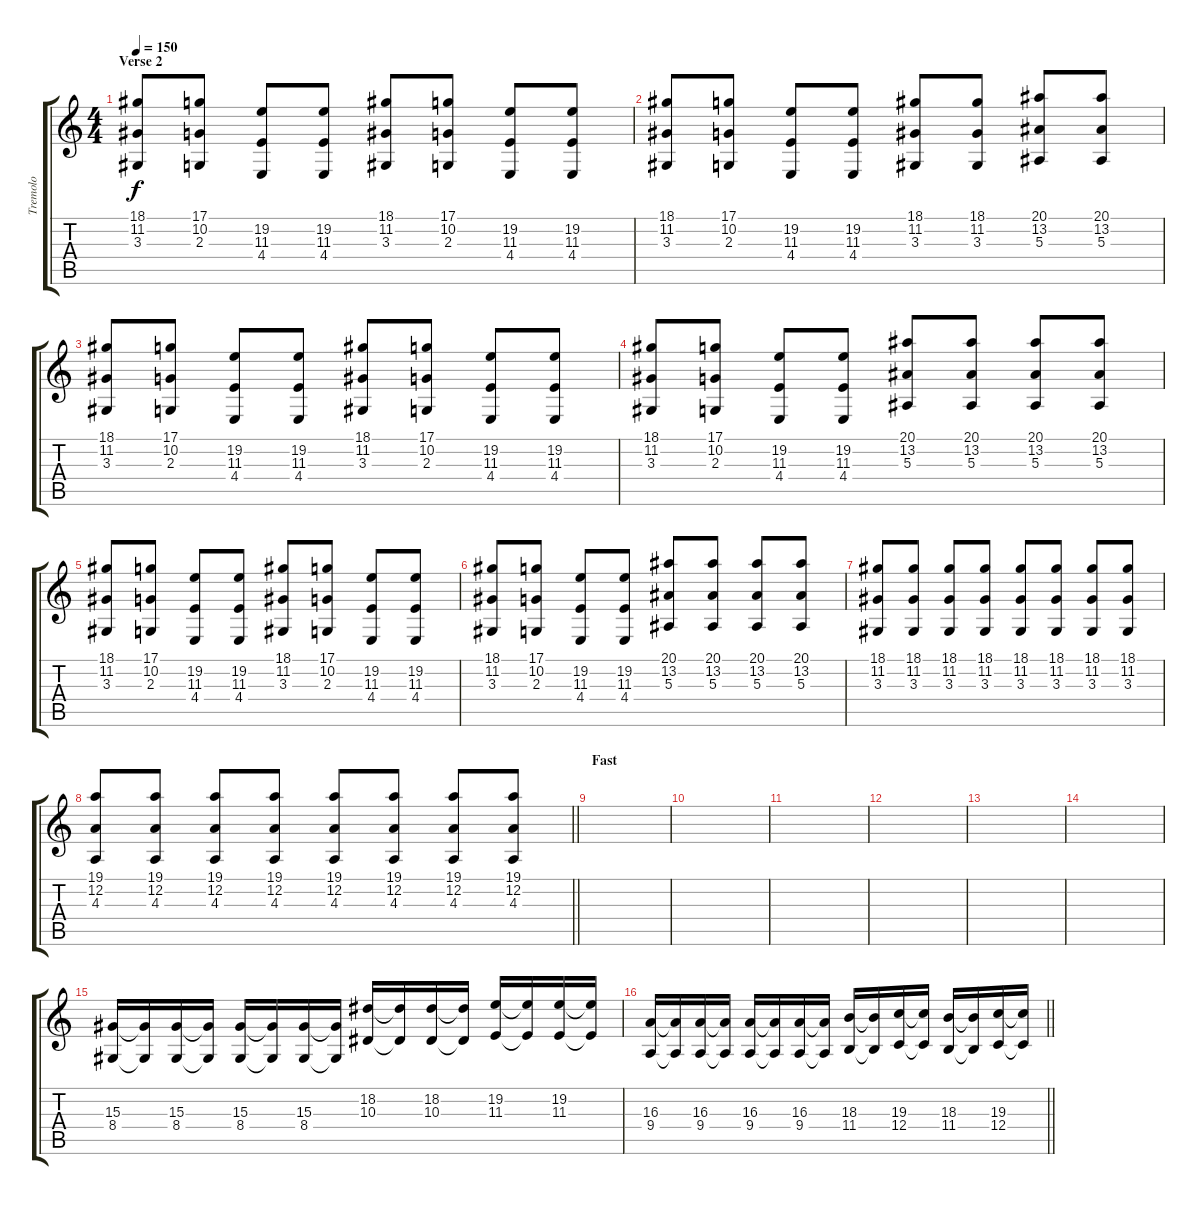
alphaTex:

\track ("Tremolo" "Tremolo") {instrument pizzicatostrings}
\staff {score tabs}
\tuning (D4 A3 F3 C3 G2 D2) {hide}
\ts (4 4)
\section ("" "Verse 2")
\tempo 150
\clef g2
\ks c
(18.1 11.2 3.3).8{dy f} (17.1 10.2 2.3).8 (19.2 11.3 4.4).8 (19.2 11.3 4.4).8 (18.1 11.2 3.3).8 (17.1 10.2 2.3).8 (19.2 11.3 4.4).8 (19.2 11.3 4.4).8 |
(18.1 11.2 3.3).8 (17.1 10.2 2.3).8 (19.2 11.3 4.4).8 (19.2 11.3 4.4).8 (18.1 11.2 3.3).8 (18.1 11.2 3.3).8 (20.1 13.2 5.3).8 (20.1 13.2 5.3).8 |
(18.1 11.2 3.3).8 (17.1 10.2 2.3).8 (19.2 11.3 4.4).8 (19.2 11.3 4.4).8 (18.1 11.2 3.3).8 (17.1 10.2 2.3).8 (19.2 11.3 4.4).8 (19.2 11.3 4.4).8 |
(18.1 11.2 3.3).8 (17.1 10.2 2.3).8 (19.2 11.3 4.4).8 (19.2 11.3 4.4).8 (20.1 13.2 5.3).8 (20.1 13.2 5.3).8 (20.1 13.2 5.3).8 (20.1 13.2 5.3).8 |
(18.1 11.2 3.3).8 (17.1 10.2 2.3).8 (19.2 11.3 4.4).8 (19.2 11.3 4.4).8 (18.1 11.2 3.3).8 (17.1 10.2 2.3).8 (19.2 11.3 4.4).8 (19.2 11.3 4.4).8 |
(18.1 11.2 3.3).8 (17.1 10.2 2.3).8 (19.2 11.3 4.4).8 (19.2 11.3 4.4).8 (20.1 13.2 5.3).8 (20.1 13.2 5.3).8 (20.1 13.2 5.3).8 (20.1 13.2 5.3).8 |
(18.1 11.2 3.3).8 (18.1 11.2 3.3).8 (18.1 11.2 3.3).8 (18.1 11.2 3.3).8 (18.1 11.2 3.3).8 (18.1 11.2 3.3).8 (18.1 11.2 3.3).8 (18.1 11.2 3.3).8 |
\barLineRight lightlight
(19.1 12.2 4.3).8 (19.1 12.2 4.3).8 (19.1 12.2 4.3).8 (19.1 12.2 4.3).8 (19.1 12.2 4.3).8 (19.1 12.2 4.3).8 (19.1 12.2 4.3).8 (19.1 12.2 4.3).8 |
\section ("" "Fast")
|
|
|
|
|
|
(15.3 8.4).16 (15.3{t} 8.4{t}).16 (15.3 8.4).16 (15.3{t} 8.4{t}).16 (15.3 8.4).16 (15.3{t} 8.4{t}).16 (15.3 8.4).16 (15.3{t} 8.4{t}).16 (18.2 10.3).16 (18.2{t} 10.3{t}).16 (18.2 10.3).16 (18.2{t} 10.3{t}).16 (19.2 11.3).16 (19.2{t} 11.3{t}).16 (19.2 11.3).16 (19.2{t} 11.3{t}).16 |
\barLineRight lightlight
(16.3 9.4).16 (16.3{t} 9.4{t}).16 (16.3 9.4).16 (16.3{t} 9.4{t}).16 (16.3 9.4).16 (16.3{t} 9.4{t}).16 (16.3 9.4).16 (16.3{t} 9.4{t}).16 (18.3 11.4).16 (18.3{t} 11.4{t}).16 (19.3 12.4).16 (19.3{t} 12.4{t}).16 (18.3 11.4).16 (18.3{t} 11.4{t}).16 (19.3 12.4).16 (19.3{t} 12.4{t}).16
